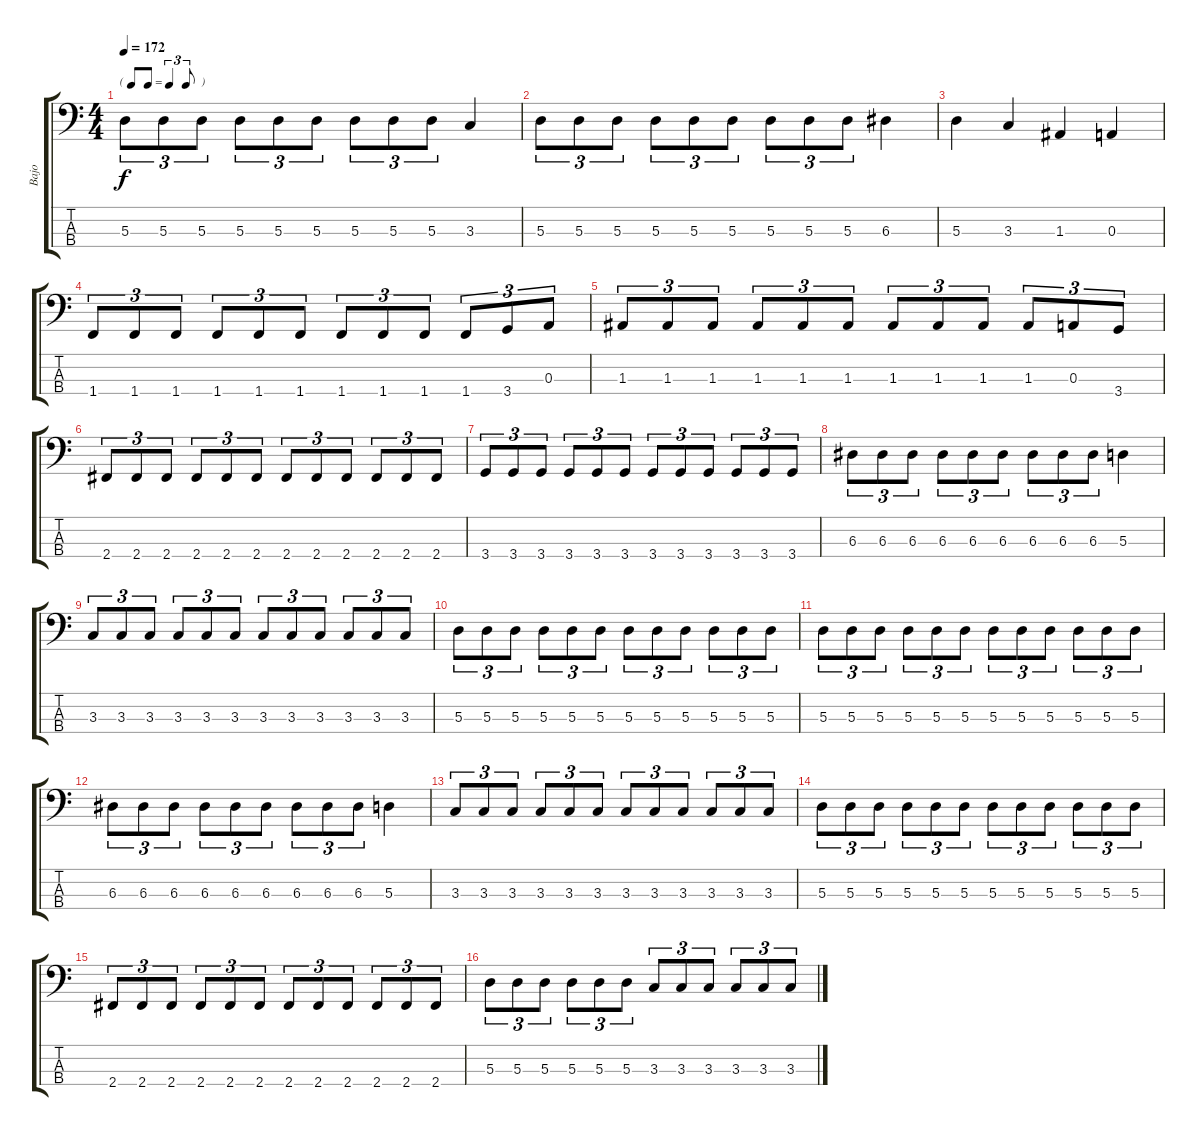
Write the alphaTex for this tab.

\track ("Bajo" "Bajo") {instrument electricbasspick}
\staff {score tabs}
\tuning (G2 D2 A1 E1) {hide}
\ts (4 4)
\tf triplet8th
\tempo 172
\clef f4
\ks c
5.3.8{tu (3 2) dy f} 5.3.8{tu (3 2)} 5.3.8{tu (3 2)} 5.3.8{tu (3 2)} 5.3.8{tu (3 2)} 5.3.8{tu (3 2)} 5.3.8{tu (3 2)} 5.3.8{tu (3 2)} 5.3.8{tu (3 2)} 3.3.4 |
5.3.8{tu (3 2)} 5.3.8{tu (3 2)} 5.3.8{tu (3 2)} 5.3.8{tu (3 2)} 5.3.8{tu (3 2)} 5.3.8{tu (3 2)} 5.3.8{tu (3 2)} 5.3.8{tu (3 2)} 5.3.8{tu (3 2)} 6.3.4 |
5.3.4 3.3.4 1.3.4 0.3.4 |
1.4.8{tu (3 2)} 1.4.8{tu (3 2)} 1.4.8{tu (3 2)} 1.4.8{tu (3 2)} 1.4.8{tu (3 2)} 1.4.8{tu (3 2)} 1.4.8{tu (3 2)} 1.4.8{tu (3 2)} 1.4.8{tu (3 2)} 1.4.8{tu (3 2)} 3.4.8{tu (3 2)} 0.3.8{tu (3 2)} |
1.3.8{tu (3 2)} 1.3.8{tu (3 2)} 1.3.8{tu (3 2)} 1.3.8{tu (3 2)} 1.3.8{tu (3 2)} 1.3.8{tu (3 2)} 1.3.8{tu (3 2)} 1.3.8{tu (3 2)} 1.3.8{tu (3 2)} 1.3.8{tu (3 2)} 0.3.8{tu (3 2)} 3.4.8{tu (3 2)} |
2.4.8{tu (3 2)} 2.4.8{tu (3 2)} 2.4.8{tu (3 2)} 2.4.8{tu (3 2)} 2.4.8{tu (3 2)} 2.4.8{tu (3 2)} 2.4.8{tu (3 2)} 2.4.8{tu (3 2)} 2.4.8{tu (3 2)} 2.4.8{tu (3 2)} 2.4.8{tu (3 2)} 2.4.8{tu (3 2)} |
3.4.8{tu (3 2)} 3.4.8{tu (3 2)} 3.4.8{tu (3 2)} 3.4.8{tu (3 2)} 3.4.8{tu (3 2)} 3.4.8{tu (3 2)} 3.4.8{tu (3 2)} 3.4.8{tu (3 2)} 3.4.8{tu (3 2)} 3.4.8{tu (3 2)} 3.4.8{tu (3 2)} 3.4.8{tu (3 2)} |
6.3.8{tu (3 2)} 6.3.8{tu (3 2)} 6.3.8{tu (3 2)} 6.3.8{tu (3 2)} 6.3.8{tu (3 2)} 6.3.8{tu (3 2)} 6.3.8{tu (3 2)} 6.3.8{tu (3 2)} 6.3.8{tu (3 2)} 5.3.4 |
3.3.8{tu (3 2)} 3.3.8{tu (3 2)} 3.3.8{tu (3 2)} 3.3.8{tu (3 2)} 3.3.8{tu (3 2)} 3.3.8{tu (3 2)} 3.3.8{tu (3 2)} 3.3.8{tu (3 2)} 3.3.8{tu (3 2)} 3.3.8{tu (3 2)} 3.3.8{tu (3 2)} 3.3.8{tu (3 2)} |
5.3.8{tu (3 2)} 5.3.8{tu (3 2)} 5.3.8{tu (3 2)} 5.3.8{tu (3 2)} 5.3.8{tu (3 2)} 5.3.8{tu (3 2)} 5.3.8{tu (3 2)} 5.3.8{tu (3 2)} 5.3.8{tu (3 2)} 5.3.8{tu (3 2)} 5.3.8{tu (3 2)} 5.3.8{tu (3 2)} |
5.3.8{tu (3 2)} 5.3.8{tu (3 2)} 5.3.8{tu (3 2)} 5.3.8{tu (3 2)} 5.3.8{tu (3 2)} 5.3.8{tu (3 2)} 5.3.8{tu (3 2)} 5.3.8{tu (3 2)} 5.3.8{tu (3 2)} 5.3.8{tu (3 2)} 5.3.8{tu (3 2)} 5.3.8{tu (3 2)} |
6.3.8{tu (3 2)} 6.3.8{tu (3 2)} 6.3.8{tu (3 2)} 6.3.8{tu (3 2)} 6.3.8{tu (3 2)} 6.3.8{tu (3 2)} 6.3.8{tu (3 2)} 6.3.8{tu (3 2)} 6.3.8{tu (3 2)} 5.3.4 |
3.3.8{tu (3 2)} 3.3.8{tu (3 2)} 3.3.8{tu (3 2)} 3.3.8{tu (3 2)} 3.3.8{tu (3 2)} 3.3.8{tu (3 2)} 3.3.8{tu (3 2)} 3.3.8{tu (3 2)} 3.3.8{tu (3 2)} 3.3.8{tu (3 2)} 3.3.8{tu (3 2)} 3.3.8{tu (3 2)} |
5.3.8{tu (3 2)} 5.3.8{tu (3 2)} 5.3.8{tu (3 2)} 5.3.8{tu (3 2)} 5.3.8{tu (3 2)} 5.3.8{tu (3 2)} 5.3.8{tu (3 2)} 5.3.8{tu (3 2)} 5.3.8{tu (3 2)} 5.3.8{tu (3 2)} 5.3.8{tu (3 2)} 5.3.8{tu (3 2)} |
2.4.8{tu (3 2)} 2.4.8{tu (3 2)} 2.4.8{tu (3 2)} 2.4.8{tu (3 2)} 2.4.8{tu (3 2)} 2.4.8{tu (3 2)} 2.4.8{tu (3 2)} 2.4.8{tu (3 2)} 2.4.8{tu (3 2)} 2.4.8{tu (3 2)} 2.4.8{tu (3 2)} 2.4.8{tu (3 2)} |
5.3.8{tu (3 2)} 5.3.8{tu (3 2)} 5.3.8{tu (3 2)} 5.3.8{tu (3 2)} 5.3.8{tu (3 2)} 5.3.8{tu (3 2)} 3.3.8{tu (3 2)} 3.3.8{tu (3 2)} 3.3.8{tu (3 2)} 3.3.8{tu (3 2)} 3.3.8{tu (3 2)} 3.3.8{tu (3 2)}
